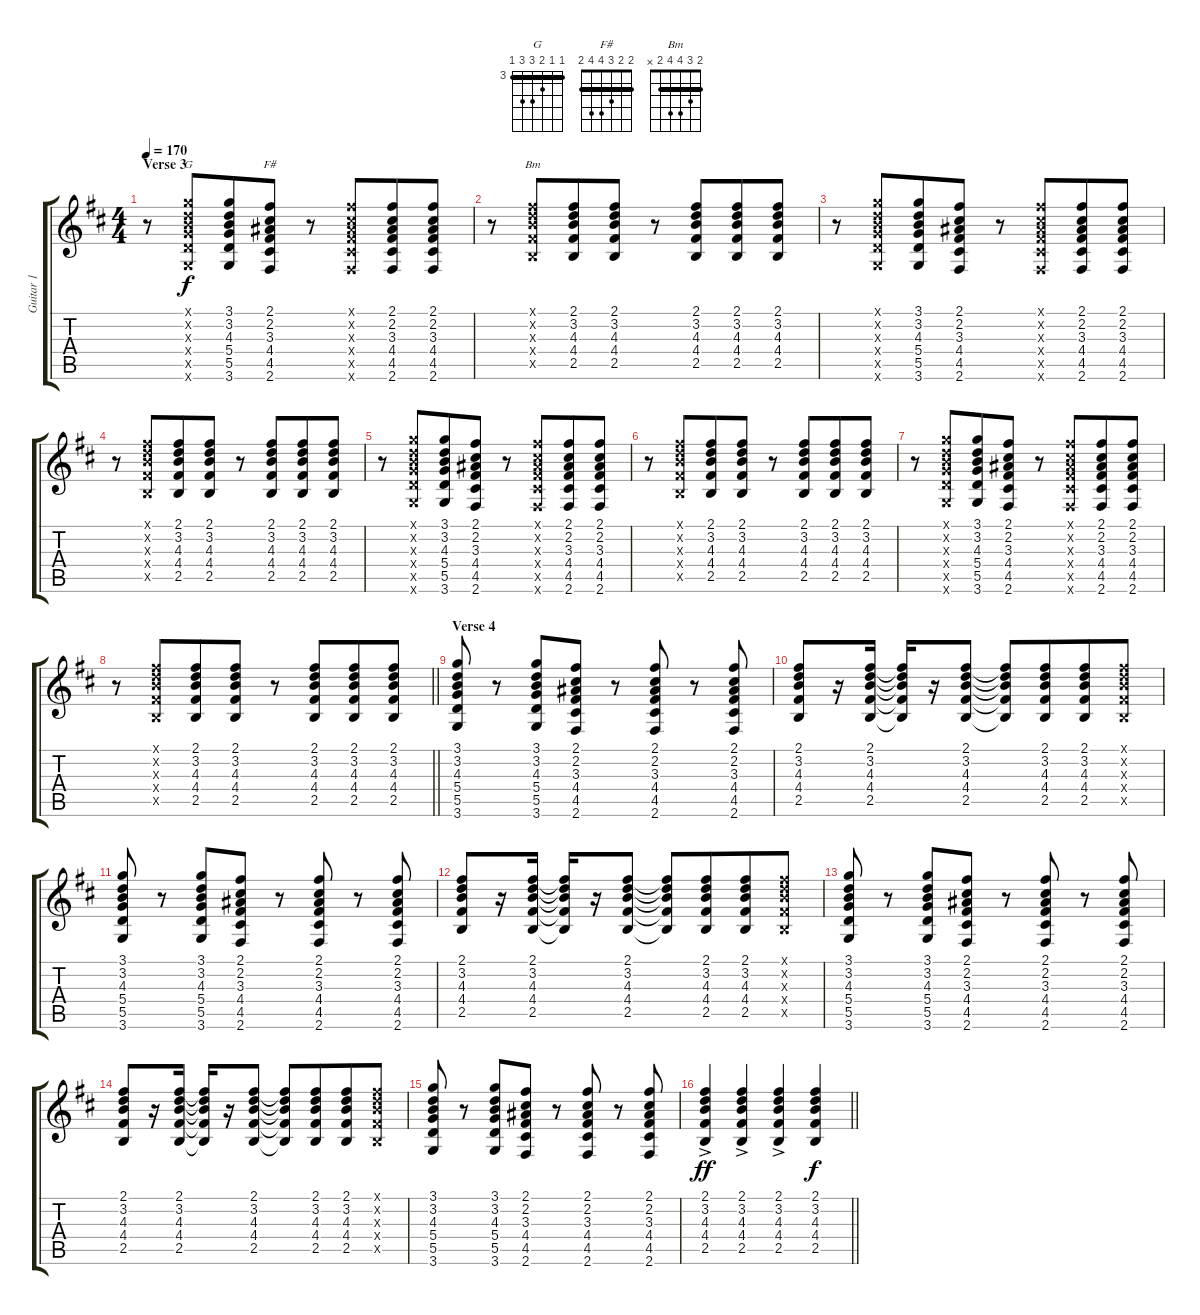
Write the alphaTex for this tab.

\track ("Guitar 1" "Guitar 1") {instrument overdrivenguitar}
\staff {score tabs}
\tuning (E4 B3 G3 D3 A2 E2) {hide}
\chord ("G" 3 3 4 5 5 3) {firstfret 3 barre 3}
\chord ("F#" 2 2 3 4 4 2) {barre 2}
\chord ("Bm" 2 3 4 4 2 x) {barre 2}
\ts (4 4)
\section ("" "Verse 3")
\tempo 170
\clef g2
\ks d
r.8{dy ff} (3.1{x} 3.2{x} 4.3{x} 5.4{x} 5.5{x} 3.6{x}).8{ch "G" dy f beam merge} (3.1 3.2 4.3 5.4 5.5 3.6).8 (2.1 2.2 3.3 4.4 4.5 2.6).8{ch "F#"} r.8 (2.1{x} 2.2{x} 3.3{x} 4.4{x} 4.5{x} 2.6{x}).8{beam merge} (2.1 2.2 3.3 4.4 4.5 2.6).8 (2.1 2.2 3.3 4.4 4.5 2.6).8 |
r.8 (2.1{x} 3.2{x} 4.3{x} 4.4{x} 2.5{x}).8{ch "Bm" beam merge} (2.1 3.2 4.3 4.4 2.5).8 (2.1 3.2 4.3 4.4 2.5).8 r.8 (2.1 3.2 4.3 4.4 2.5).8{beam merge} (2.1 3.2 4.3 4.4 2.5).8 (2.1 3.2 4.3 4.4 2.5).8 |
r.8 (3.1{x} 3.2{x} 4.3{x} 5.4{x} 5.5{x} 3.6{x}).8{beam merge} (3.1 3.2 4.3 5.4 5.5 3.6).8 (2.1 2.2 3.3 4.4 4.5 2.6).8 r.8 (2.1{x} 2.2{x} 3.3{x} 4.4{x} 4.5{x} 2.6{x}).8{beam merge} (2.1 2.2 3.3 4.4 4.5 2.6).8 (2.1 2.2 3.3 4.4 4.5 2.6).8 |
r.8 (2.1{x} 3.2{x} 4.3{x} 4.4{x} 2.5{x}).8{beam merge} (2.1 3.2 4.3 4.4 2.5).8 (2.1 3.2 4.3 4.4 2.5).8 r.8 (2.1 3.2 4.3 4.4 2.5).8{beam merge} (2.1 3.2 4.3 4.4 2.5).8 (2.1 3.2 4.3 4.4 2.5).8 |
r.8 (3.1{x} 3.2{x} 4.3{x} 5.4{x} 5.5{x} 3.6{x}).8{beam merge} (3.1 3.2 4.3 5.4 5.5 3.6).8 (2.1 2.2 3.3 4.4 4.5 2.6).8 r.8 (2.1{x} 2.2{x} 3.3{x} 4.4{x} 4.5{x} 2.6{x}).8{beam merge} (2.1 2.2 3.3 4.4 4.5 2.6).8 (2.1 2.2 3.3 4.4 4.5 2.6).8 |
r.8 (2.1{x} 3.2{x} 4.3{x} 4.4{x} 2.5{x}).8{beam merge} (2.1 3.2 4.3 4.4 2.5).8 (2.1 3.2 4.3 4.4 2.5).8 r.8 (2.1 3.2 4.3 4.4 2.5).8{beam merge} (2.1 3.2 4.3 4.4 2.5).8 (2.1 3.2 4.3 4.4 2.5).8 |
r.8 (3.1{x} 3.2{x} 4.3{x} 5.4{x} 5.5{x} 3.6{x}).8{beam merge} (3.1 3.2 4.3 5.4 5.5 3.6).8 (2.1 2.2 3.3 4.4 4.5 2.6).8 r.8 (2.1{x} 2.2{x} 3.3{x} 4.4{x} 4.5{x} 2.6{x}).8{beam merge} (2.1 2.2 3.3 4.4 4.5 2.6).8 (2.1 2.2 3.3 4.4 4.5 2.6).8 |
\barLineRight lightlight
r.8 (2.1{x} 3.2{x} 4.3{x} 4.4{x} 2.5{x}).8{beam merge} (2.1 3.2 4.3 4.4 2.5).8 (2.1 3.2 4.3 4.4 2.5).8 r.8 (2.1 3.2 4.3 4.4 2.5).8{beam merge} (2.1 3.2 4.3 4.4 2.5).8 (2.1 3.2 4.3 4.4 2.5).8 |
\section ("" "Verse 4")
(3.1 3.2 4.3 5.4 5.5 3.6).8 r.8{beam merge} (3.1 3.2 4.3 5.4 5.5 3.6).8 (2.1 2.2 3.3 4.4 4.5 2.6).8 r.8 (2.1 2.2 3.3 4.4 4.5 2.6).8 r.8 (2.1 2.2 3.3 4.4 4.5 2.6).8 |
(2.1 3.2 4.3 4.4 2.5).8 r.16 (2.1 3.2 4.3 4.4 2.5).16 (2.1{t} 3.2{t} 4.3{t} 4.4{t} 2.5{t}).16 r.16 (2.1 3.2 4.3 4.4 2.5).8 (2.1{t} 3.2{t} 4.3{t} 4.4{t} 2.5{t}).8 (2.1 3.2 4.3 4.4 2.5).8{beam merge} (2.1 3.2 4.3 4.4 2.5).8 (2.1{x} 3.2{x} 4.3{x} 4.4{x} 2.5{x}).8 |
(3.1 3.2 4.3 5.4 5.5 3.6).8 r.8{beam merge} (3.1 3.2 4.3 5.4 5.5 3.6).8 (2.1 2.2 3.3 4.4 4.5 2.6).8 r.8 (2.1 2.2 3.3 4.4 4.5 2.6).8 r.8 (2.1 2.2 3.3 4.4 4.5 2.6).8 |
(2.1 3.2 4.3 4.4 2.5).8 r.16 (2.1 3.2 4.3 4.4 2.5).16 (2.1{t} 3.2{t} 4.3{t} 4.4{t} 2.5{t}).16 r.16 (2.1 3.2 4.3 4.4 2.5).8 (2.1{t} 3.2{t} 4.3{t} 4.4{t} 2.5{t}).8 (2.1 3.2 4.3 4.4 2.5).8{beam merge} (2.1 3.2 4.3 4.4 2.5).8 (2.1{x} 3.2{x} 4.3{x} 4.4{x} 2.5{x}).8 |
(3.1 3.2 4.3 5.4 5.5 3.6).8 r.8{beam merge} (3.1 3.2 4.3 5.4 5.5 3.6).8 (2.1 2.2 3.3 4.4 4.5 2.6).8 r.8 (2.1 2.2 3.3 4.4 4.5 2.6).8 r.8 (2.1 2.2 3.3 4.4 4.5 2.6).8 |
(2.1 3.2 4.3 4.4 2.5).8 r.16 (2.1 3.2 4.3 4.4 2.5).16 (2.1{t} 3.2{t} 4.3{t} 4.4{t} 2.5{t}).16 r.16 (2.1 3.2 4.3 4.4 2.5).8 (2.1{t} 3.2{t} 4.3{t} 4.4{t} 2.5{t}).8 (2.1 3.2 4.3 4.4 2.5).8{beam merge} (2.1 3.2 4.3 4.4 2.5).8 (2.1{x} 3.2{x} 4.3{x} 4.4{x} 2.5{x}).8 |
(3.1 3.2 4.3 5.4 5.5 3.6).8 r.8{beam merge} (3.1 3.2 4.3 5.4 5.5 3.6).8 (2.1 2.2 3.3 4.4 4.5 2.6).8 r.8 (2.1 2.2 3.3 4.4 4.5 2.6).8 r.8 (2.1 2.2 3.3 4.4 4.5 2.6).8 |
\barLineRight lightlight
(2.1 3.2 4.3 4.4 2.5{ac}).4{dy ff} (2.1 3.2 4.3 4.4 2.5{ac}).4 (2.1 3.2 4.3 4.4 2.5{ac}).4 (2.1 3.2 4.3 4.4 2.5).4{dy f}
